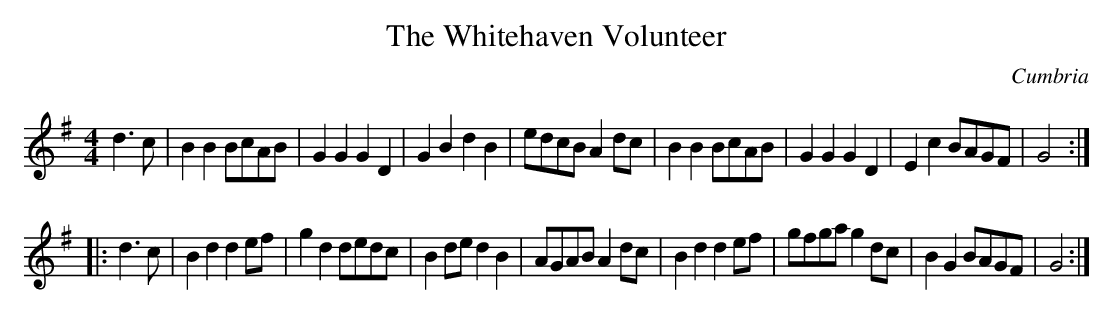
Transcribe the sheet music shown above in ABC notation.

X:1
T:Whitehaven Volunteer, The
O:Cumbria
M:4/4
K:G
V:1
d2>c2 |\
B2B2 BcAB | G2G2 G2D2 | G2B2 d2B2 | edcB A2dc |\
B2B2 BcAB | G2G2 G2D2 | E2c2 BAGF | G4 :|
|:\
d2>c2 |\
B2d2 d2ef | g2d2 dedc | B2de d2B2 | AGAB A2dc |\
B2d2 d2ef | gfga g2dc | B2G2 BAGF | G4 :|
